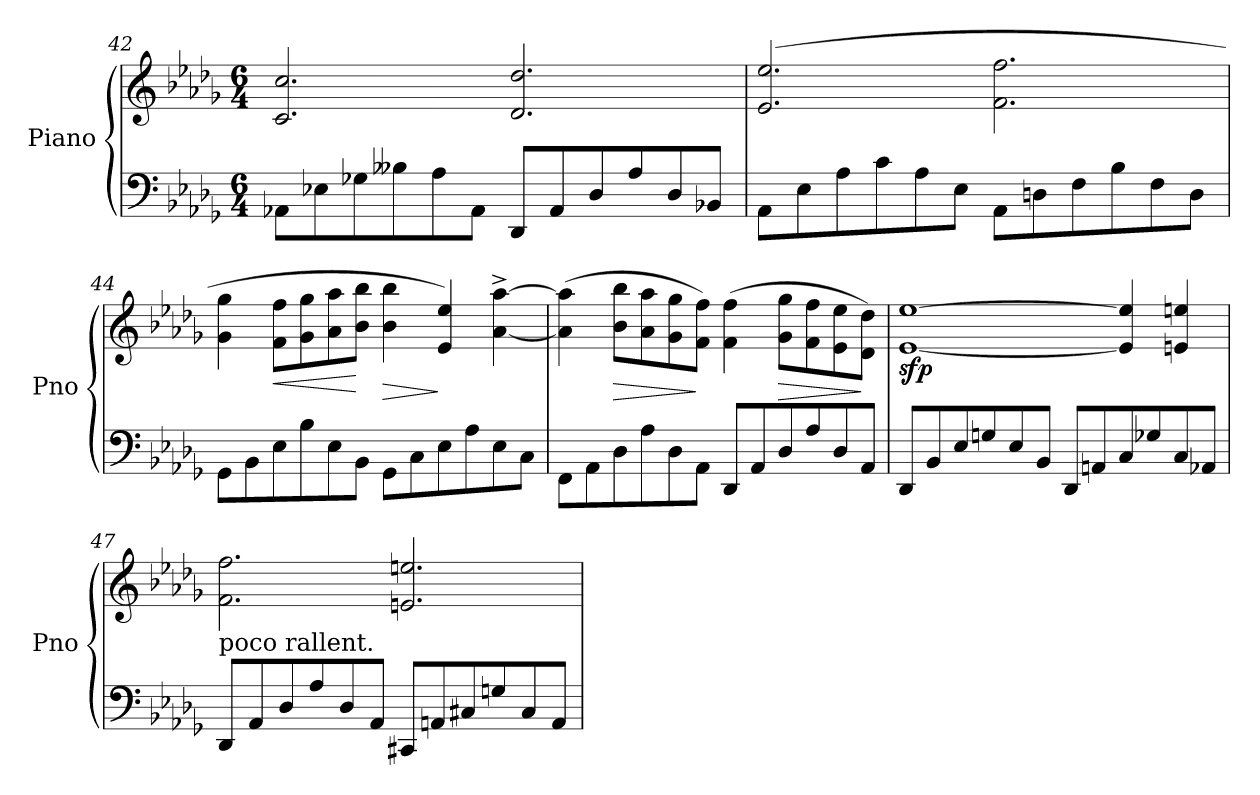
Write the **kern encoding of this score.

**kern	**kern	**dynam
*part1	*part1	*part1
*staff2	*staff1	*staff1/2
*I"Piano	*	*
*I'Pno	*	*
*clefF4	*clefG2	*
*k[b-e-a-d-g-]	*k[b-e-a-d-g-]	*
*D-:	*D-:	*
*M6/4	*M6/4	*
=42	=42	=42
8AA-X\L	2.c/ 2.cc/	.
8E-X\	.	.
8G-X\	.	.
8B--X\	.	.
8A-\	.	.
8AA-\J	.	.
8DD-/L	2.d-/ 2.dd-/	.
8AA-/	.	.
8D-/	.	.
8A-/	.	.
8D-/	.	.
8BB-X/J	.	.
=43	=43	=43
8AA-\L	(2.e-/ 2.ee-/	.
8E-\	.	.
8A-\	.	.
8c\	.	.
8A-\	.	.
8E-\J	.	.
8AA-\L	2.f\ 2.ff\	.
8Dn\	.	.
8F\	.	.
8B-\	.	.
8F\	.	.
8D\J	.	.
!!LO:PB:g=z
=44	=44	=44
8GG-\L	4g-\ 4gg-\	.
8BB-\	.	.
!	!	!LO:HP:b
8E-\	8f\ 8ff\L	<
8B-\	8g-\ 8gg-\	.
8E-\	8a-\ 8aa-\	.
8BB-\J	8b-\ 8bb-\J	[
!	!	!LO:HP:b
8GG-\L	4b-\ 4bb-\	>
8C\	.	.
8E-\	4e-/ 4ee-/)	]
8A-\	.	.
8E-\	[4a-\^ [4aa-\^	.
8C\J	.	.
=45	=45	=45
8FF\L	(4a-\] 4aa-\]	.
8AA-\	.	.
!	!	!LO:HP:b
8D-\	8b-\ 8bb-\L	>
8A-\	8a-\ 8aa-\	.
8D-\	8g-\ 8gg-\	.
8AA-\J	8f\ 8ff\J)	]
8DD-/L	(4f\ 4ff\	.
8AA-/	.	.
!	!	!LO:HP:b
8D-/	8g-\ 8gg-\L	>
8A-/	8f\ 8ff\	.
8D-/	8e-\ 8ee-\	.
8AA-/J	8d-\ 8dd-\J)	]
=46	=46	=46
!	!	!LO:DY:b
8DD-/L	[1e- [1ee-	sfp
8BB-/	.	.
8E-/	.	.
8Gn/	.	.
8E-/	.	.
8BB-/J	.	.
8DD-/L	.	.
8AAn/	.	.
8C/	4e-/] 4ee-/]	.
8G-X/	.	.
8C/	4en/ 4een/	.
8AA-X/J	.	.
!!LO:LB:g=z
=47	=47	=47
!	!LO:TX:b:t=poco rallent.	!
8DD-/L	2.f\ 2.ff\	.
8AA-/	.	.
8D-/	.	.
8A-/	.	.
8D-/	.	.
8AA-/J	.	.
8CC#X/L	2.en/ 2.een/	.
8AAn/	.	.
8C#X/	.	.
8Gn/	.	.
8C#/	.	.
8AA/J	.	.
=	=	=
*-	*-	*-
